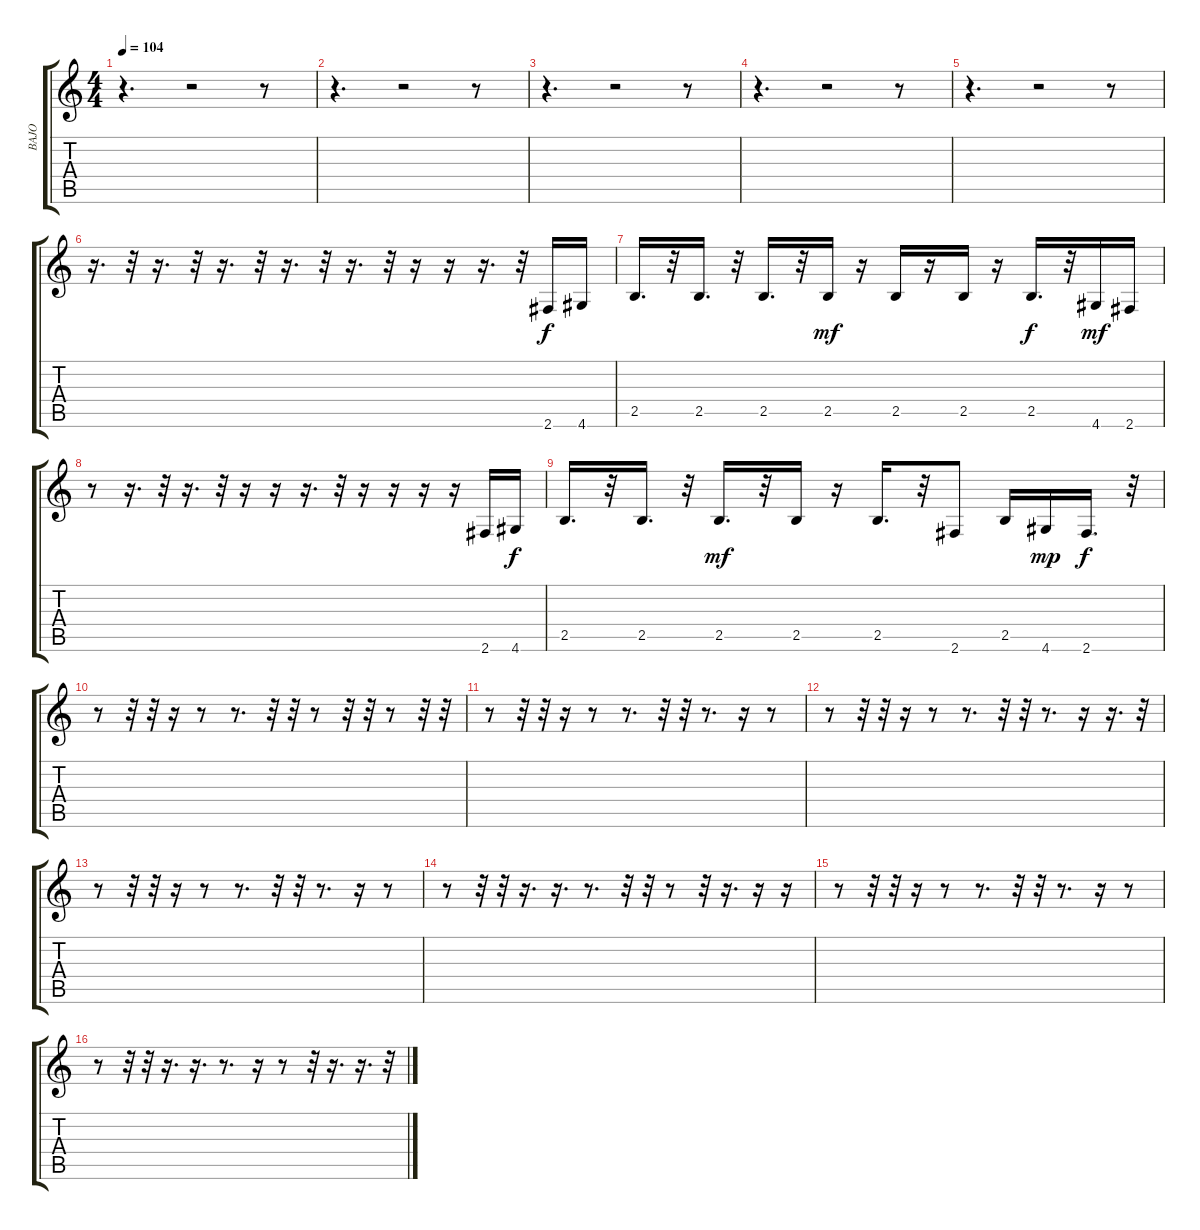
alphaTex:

\track ("BAJO" "BAJO") {instrument electricbassfinger}
\staff {score tabs}
\tuning (E4 B3 G3 D3 A2 E2) {hide}
\ts (4 4)
\tempo 104
\clef g2
\ks c
r.4{d dy f} r.2 r.8 |
r.4{d} r.2 r.8 |
r.4{d} r.2 r.8 |
r.4{d} r.2 r.8 |
r.4{d} r.2 r.8 |
r.16{d} r.32 r.16{d} r.32 r.16{d} r.32 r.16{d} r.32 r.16{d} r.32 r.16 r.16 r.16{d} r.32 2.6.16 4.6.16 |
2.5.16{d} r.32 2.5.16{d} r.32 2.5.16{d} r.32 2.5.16{dy mf} r.16 2.5.16 r.16 2.5.16 r.16 2.5.16{d dy f} r.32 4.6.16{dy mf} 2.6.16 |
r.8 r.16{d} r.32 r.16{d} r.32 r.16 r.16 r.16{d} r.32 r.16 r.16 r.16 r.16 2.6.16 4.6.16{dy f} |
2.5.16{d} r.32 2.5.16{d} r.32 2.5.16{d dy mf} r.32 2.5.16 r.16 2.5.16{d} r.32 2.6.8 2.5.16 4.6.16{dy mp} 2.6.16{d dy f} r.32 |
r.8 r.32 r.32 r.16 r.8 r.8{d} r.32 r.32 r.8 r.32 r.32 r.8 r.32 r.32 |
r.8 r.32 r.32 r.16 r.8 r.8{d} r.32 r.32 r.8{d} r.16 r.8 |
r.8 r.32 r.32 r.16 r.8 r.8{d} r.32 r.32 r.8{d} r.16 r.16{d} r.32 |
r.8 r.32 r.32 r.16 r.8 r.8{d} r.32 r.32 r.8{d} r.16 r.8 |
r.8 r.32 r.32 r.16{d} r.16{d} r.8{d} r.32 r.32 r.8 r.32 r.16{d} r.16 r.16 |
r.8 r.32 r.32 r.16 r.8 r.8{d} r.32 r.32 r.8{d} r.16 r.8 |
r.8 r.32 r.32 r.16{d} r.16{d} r.8{d} r.16 r.8 r.32 r.16{d} r.16{d} r.32
